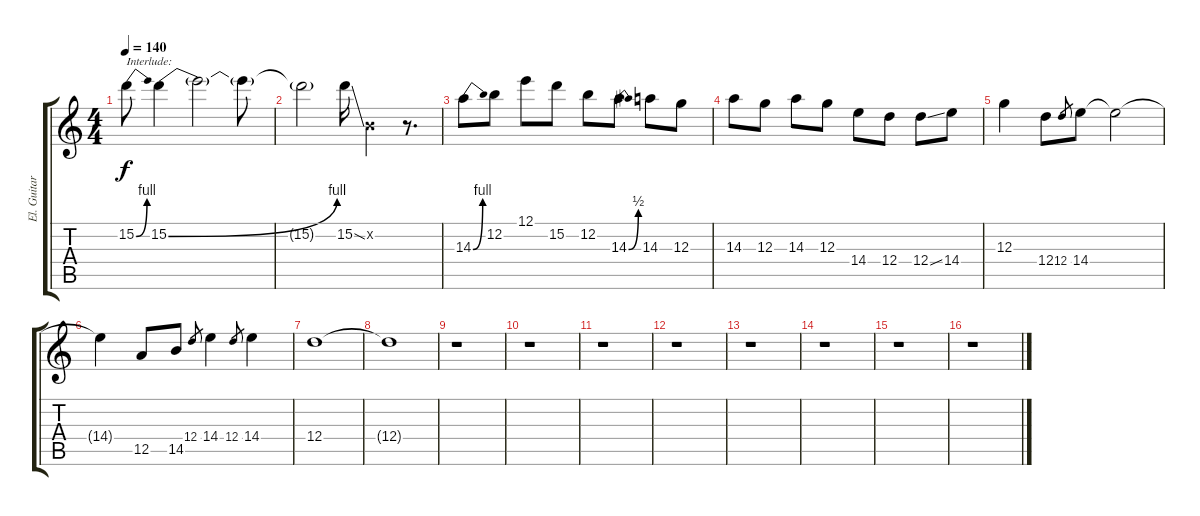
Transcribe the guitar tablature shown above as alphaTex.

\track ("El. Guitar 1" "El. Guitar") {instrument overdrivenguitar}
\staff {score tabs}
\tuning (E4 B3 G3 D3 A2 E2) {hide}
\ts (4 4)
\tempo 140
\clef g2
\ks c
15.2{be (bend 0 0 60 4)}.8{txt "Interlude:" dy f volume 10} 15.2{be (bend 0 0 60 4)}.4 15.2{t}.2 15.2{t}.8 |
15.2{t}.2 15.2{ss}.16 0.2{x}.4 r.8{d} |
14.3{be (bend 0 0 60 4)}.8{instrument electricguitarjazz} 12.2.8 12.1.8 15.2.8 12.2.8 14.3{be (bend 0 0 60 2)}.8 14.3.8 12.3.8 |
14.3.8 12.3.8 14.3.8 12.3.8 14.4.8 12.4.8 12.4{ss}.8 14.4.8 |
12.3.4 12.4.8 12.4.8{gr} 14.4.8 14.4{t}.2 |
14.4{t}.4 12.5.8 14.5.8 12.4.8{gr} 14.4.4 12.4.8{gr} 14.4.4 |
12.4.1 |
12.4{t}.1 |
r.1 |
r.1 |
r.1 |
r.1 |
r.1 |
r.1 |
r.1 |
r.1
